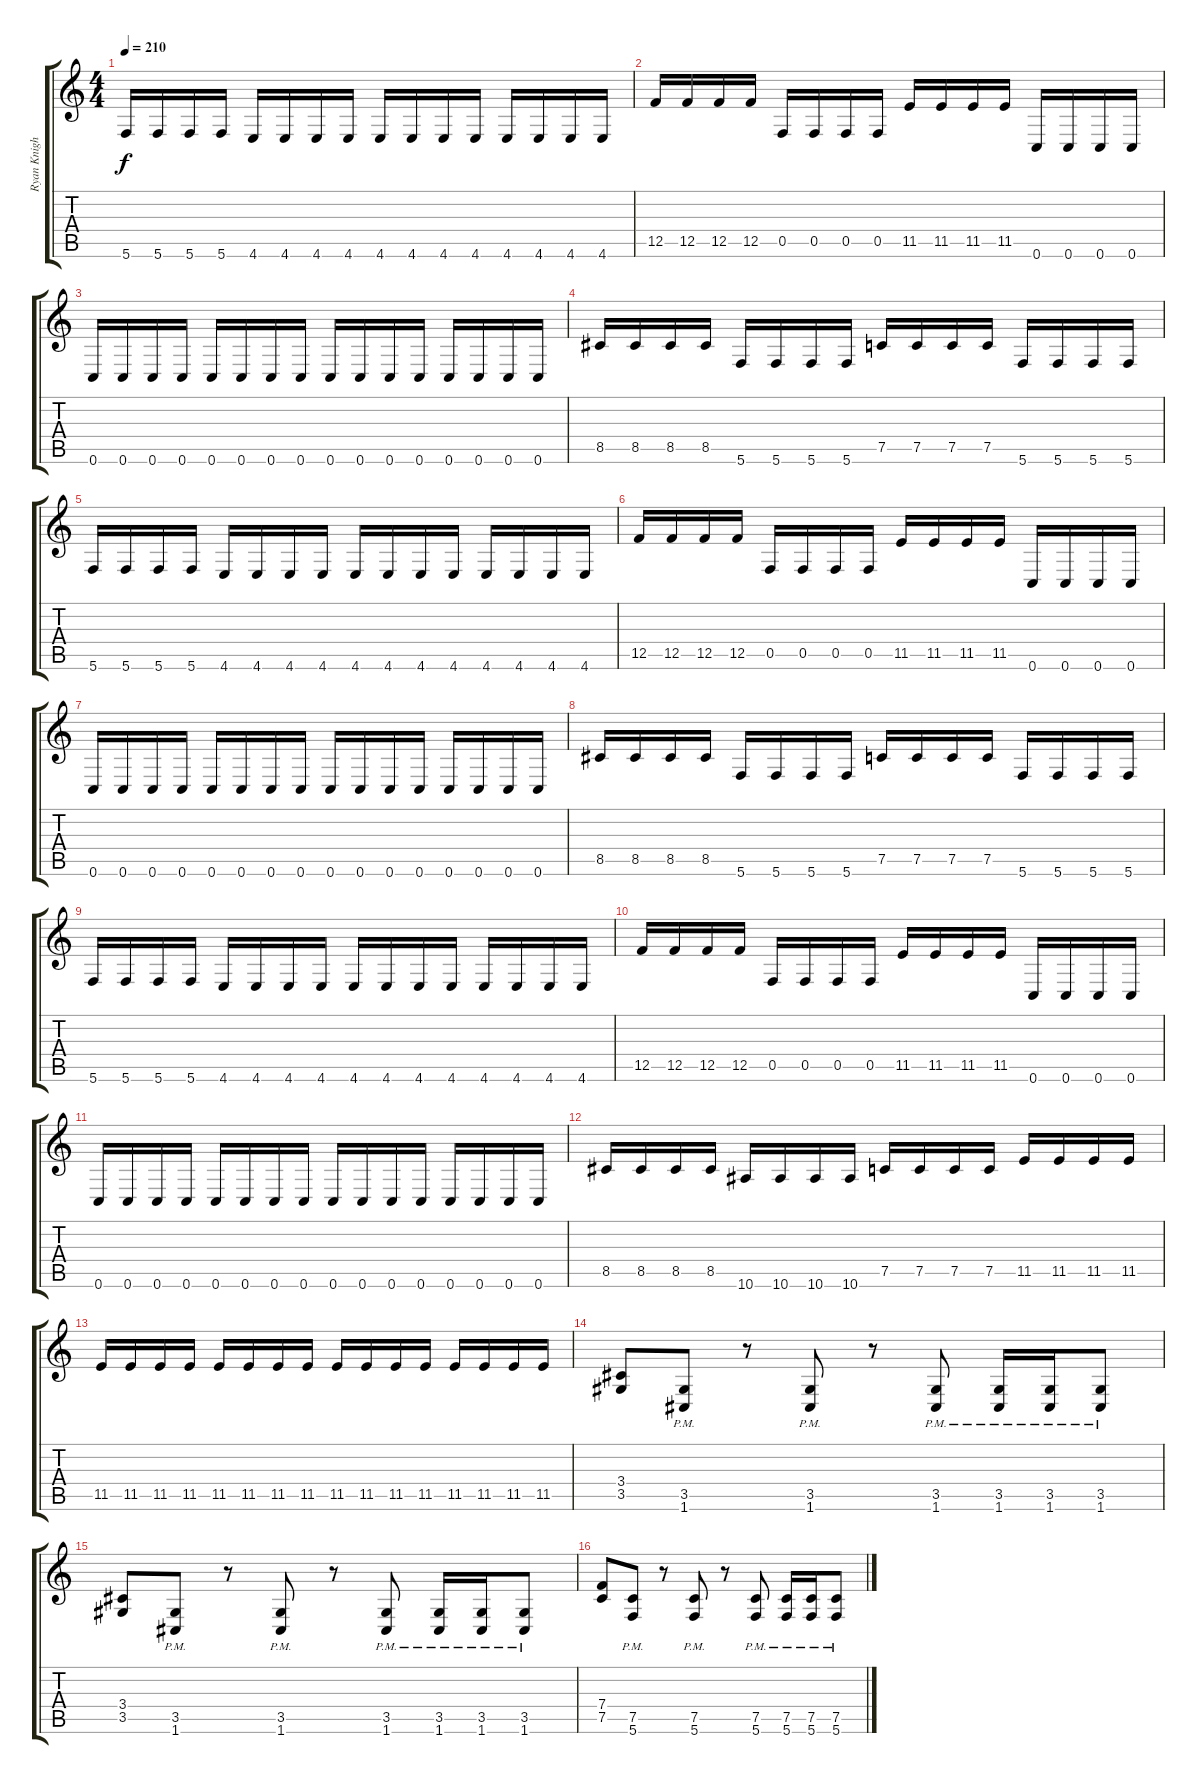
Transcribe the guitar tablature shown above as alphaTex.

\track ("Ryan Knight Rhythm" "Ryan Knigh") {instrument overdrivenguitar}
\staff {score tabs}
\tuning (C4 G3 Eb3 Bb2 F2 C2) {hide}
\ts (4 4)
\tempo 210
\clef g2
\ks c
5.6.16{dy f} 5.6.16 5.6.16 5.6.16 4.6.16 4.6.16 4.6.16 4.6.16 4.6.16 4.6.16 4.6.16 4.6.16 4.6.16 4.6.16 4.6.16 4.6.16 |
12.5.16 12.5.16 12.5.16 12.5.16 0.5.16 0.5.16 0.5.16 0.5.16 11.5.16 11.5.16 11.5.16 11.5.16 0.6.16 0.6.16 0.6.16 0.6.16 |
0.6.16 0.6.16 0.6.16 0.6.16 0.6.16 0.6.16 0.6.16 0.6.16 0.6.16 0.6.16 0.6.16 0.6.16 0.6.16 0.6.16 0.6.16 0.6.16 |
8.5.16 8.5.16 8.5.16 8.5.16 5.6.16 5.6.16 5.6.16 5.6.16 7.5.16 7.5.16 7.5.16 7.5.16 5.6.16 5.6.16 5.6.16 5.6.16 |
5.6.16 5.6.16 5.6.16 5.6.16 4.6.16 4.6.16 4.6.16 4.6.16 4.6.16 4.6.16 4.6.16 4.6.16 4.6.16 4.6.16 4.6.16 4.6.16 |
12.5.16 12.5.16 12.5.16 12.5.16 0.5.16 0.5.16 0.5.16 0.5.16 11.5.16 11.5.16 11.5.16 11.5.16 0.6.16 0.6.16 0.6.16 0.6.16 |
0.6.16 0.6.16 0.6.16 0.6.16 0.6.16 0.6.16 0.6.16 0.6.16 0.6.16 0.6.16 0.6.16 0.6.16 0.6.16 0.6.16 0.6.16 0.6.16 |
8.5.16 8.5.16 8.5.16 8.5.16 5.6.16 5.6.16 5.6.16 5.6.16 7.5.16 7.5.16 7.5.16 7.5.16 5.6.16 5.6.16 5.6.16 5.6.16 |
5.6.16 5.6.16 5.6.16 5.6.16 4.6.16 4.6.16 4.6.16 4.6.16 4.6.16 4.6.16 4.6.16 4.6.16 4.6.16 4.6.16 4.6.16 4.6.16 |
12.5.16 12.5.16 12.5.16 12.5.16 0.5.16 0.5.16 0.5.16 0.5.16 11.5.16 11.5.16 11.5.16 11.5.16 0.6.16 0.6.16 0.6.16 0.6.16 |
0.6.16 0.6.16 0.6.16 0.6.16 0.6.16 0.6.16 0.6.16 0.6.16 0.6.16 0.6.16 0.6.16 0.6.16 0.6.16 0.6.16 0.6.16 0.6.16 |
8.5.16 8.5.16 8.5.16 8.5.16 10.6.16 10.6.16 10.6.16 10.6.16 7.5.16 7.5.16 7.5.16 7.5.16 11.5.16 11.5.16 11.5.16 11.5.16 |
11.5.16 11.5.16 11.5.16 11.5.16 11.5.16 11.5.16 11.5.16 11.5.16 11.5.16 11.5.16 11.5.16 11.5.16 11.5.16 11.5.16 11.5.16 11.5.16 |
(3.4 3.5).8 (3.5{pm} 1.6{pm}).8 r.8 (3.5{pm} 1.6{pm}).8 r.8 (3.5{pm} 1.6{pm}).8 (3.5{pm} 1.6{pm}).16 (3.5{pm} 1.6{pm}).16 (3.5{pm} 1.6{pm}).8 |
(3.4 3.5).8 (3.5{pm} 1.6{pm}).8 r.8 (3.5{pm} 1.6{pm}).8 r.8 (3.5{pm} 1.6{pm}).8 (3.5{pm} 1.6{pm}).16 (3.5{pm} 1.6{pm}).16 (3.5{pm} 1.6{pm}).8 |
(7.4 7.5).8 (7.5{pm} 5.6{pm}).8 r.8 (7.5{pm} 5.6{pm}).8 r.8 (7.5{pm} 5.6{pm}).8 (7.5{pm} 5.6{pm}).16 (7.5{pm} 5.6{pm}).16 (7.5{pm} 5.6{pm}).8
